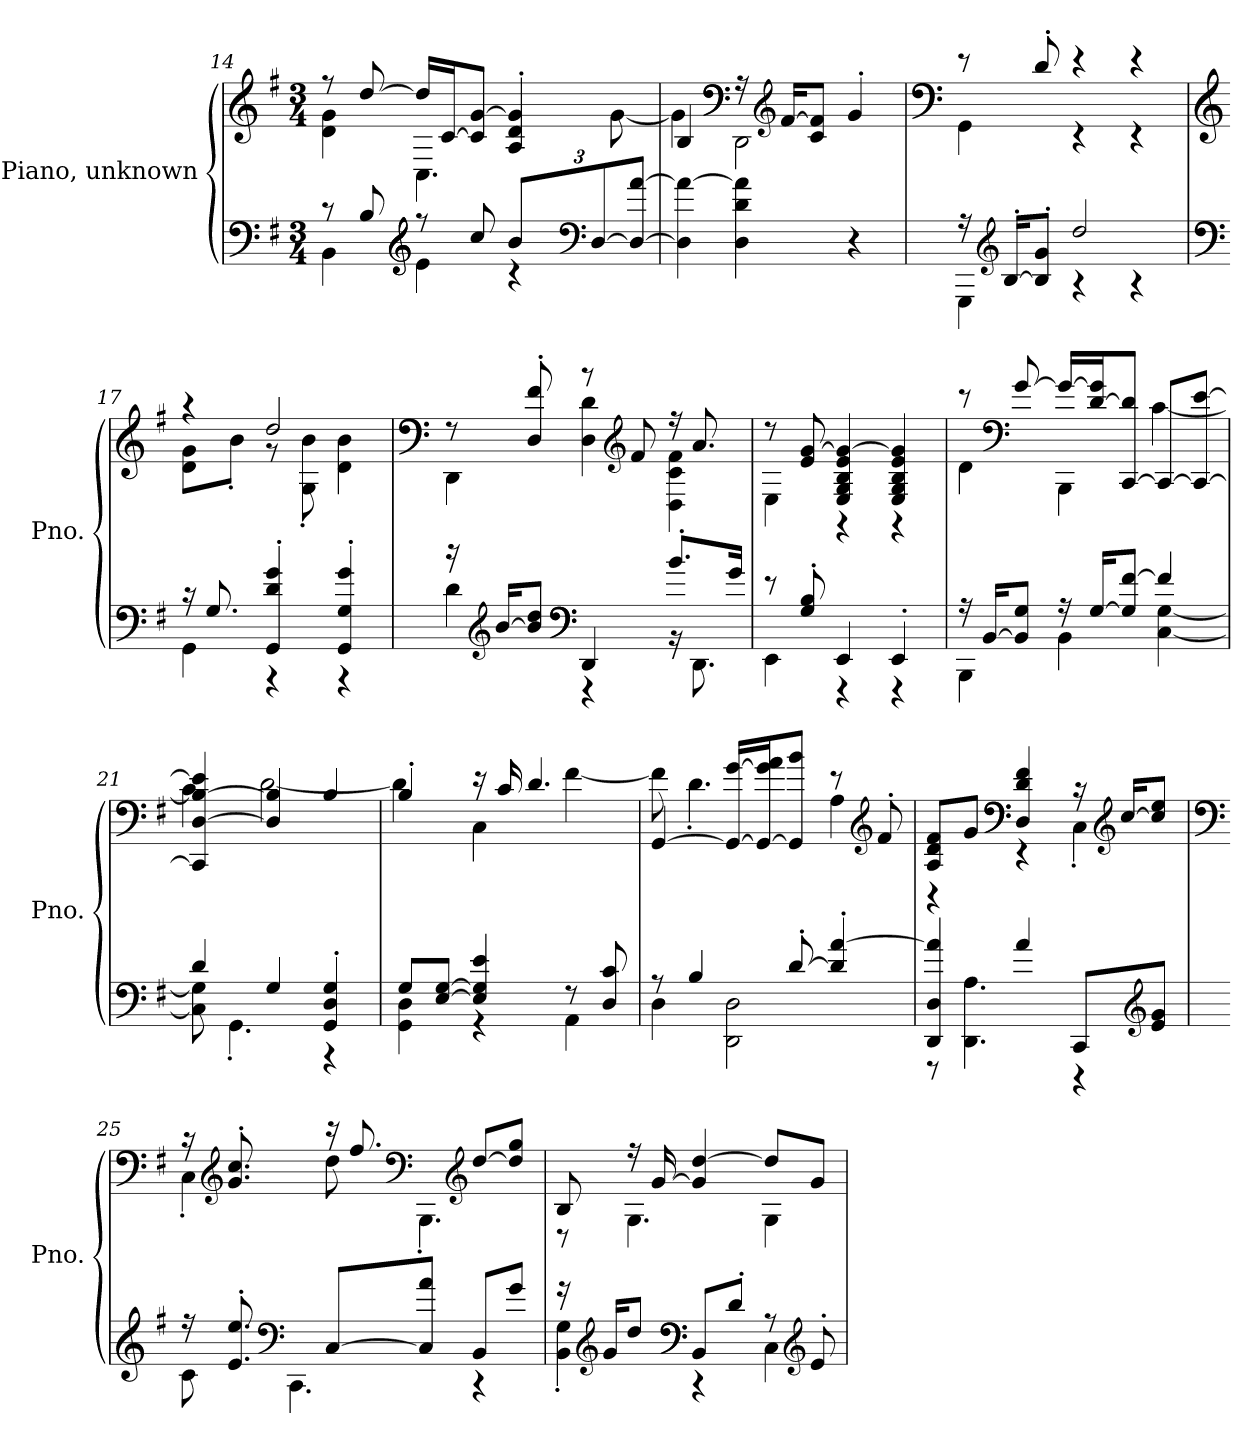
**kern	**kern
*part1	*part1
*staff2	*staff1
*I"Piano, unknown	*
*I'Pno.	*
*clefF4	*clefG2
*k[f#]	*k[f#]
*M3/4	*M3/4
=14	=14
*^	*^
8r	4BB\	8r	4d\ 4g\
8B/	.	[8dd/	.
*clefG2	*	*	*
8r	4e\	16dd/LL]	4.C\
.	.	[16c/J	.
8cc/	.	8c/] [8g/J	.
*Xbrackettup	*	*	*
12b/L	4r	4A/' 4d/' 4g/]'	.
*clefF4	*	*	*
[12D/	.	.	.
.	.	.	[8g\
12D/_ [12a/J	.	.	.
*v	*v	*	*
=15	=15	=15
4D\] 4a\_	4B/	4g\]
*	*clefF4	*
4D\ 4d\ 4a\]	16r	2DD\
*	*clefG2	*
.	[16f#/KL	.
.	8c/ 8f#/]J	.
4r	4g'/	.
!!LO:LB:g=z	!!
=16	=16	=16
*	*clefF4	*
*^	*	*
16r	4GGG\	8r	4GG\
*clefG2	*	*	*
[16B'/KL	.	.	.
8B/]' 8g/'J	.	8d'/	.
2dd/	4r	4r	4r
.	4r	4r	4r
=17	=17	=17	=17
*clefF4	*	*clefG2	*
16r	4GG\	4r	8d\ 8g\L
8.G/	.	.	.
.	.	.	8b'\J
4GG/' 4d/' 4g/'	4r	2dd/	8r
.	.	.	8G\' 8b\'
4GG/' 4G/' 4g/'	4r	.	4d\ 4b\
=18	=18	=18	=18
*	*	*clefF4	*
16r	4d\	8r	4DD\
*clefG2	*	*	*
[16b/KL	.	.	.
8b/] 8dd/J	.	8D/' 8f#/'	.
*clefF4	*	*	*
4DD/	4r	8r	4D\ 4d\
*	*	*clefG2	*
.	.	8f#/	.
8.b'/L	16r	16r	4D\ 4c\ 4f#\
.	8.DD\	8.a/	.
16g/Jk	.	.	.
=19	=19	=19	=19
8r	4EE\	8r	4E\
8G/' 8B/'	.	8e/ [8g/	.
4EE/	4r	4E/ 4G/ 4B/ 4e/ 4g/_	4r
4EE'/	4r	4E/ 4G/ 4B/ 4e/ 4g/]	4r
!!LO:PB:g=z	!!
=20	=20	=20	=20
16r	4BBB\	8r	4d\
[16BB/KL	.	.	.
*	*	*clefF4	*
8BB/] 8G/J	.	[8g/	.
16r	4BB\	16g/LL_	4BBB\
[16G/KL	.	[16d/ 16g/]J	.
8G/] [8f#/J	.	[8CC/ 8d/]J	.
4f#/]	[4C\ [4G\	8CC/L_	[4c\
.	.	8CC/_ [8e/J	.
=21	=21	=21	=21
4d/	8C\] 8G\]	4CC/] [4D/ [4B/ 4e/]	4c\]
.	4.GG'\	.	.
4G/	.	4D/] 4B/]	[2d\
4GG/' 4D/' 4G/'	4r	4B/	.
=22	=22	=22	=22
8G/L	4GG\ 4D\	4B'/	4d\]
[8E/ [8G/J	.	.	.
4E/] 4G/] 4e/	4r	16r	4C\
.	.	16c/	.
.	.	4.d/	.
8r	4AA\	.	[4f#\
8D/ 8c/	.	.	.
=23	=23	=23	=23
8r	4D\	[4GG/	8f#\]
4B/	.	.	4.d'\
.	2DD\ 2D\	16GG/_ [16g/LL	.
.	.	16GG/_ 16g/] 16a/J	.
[8d'/	.	8GG/] 8b/J	.
4d/]' [4a/'	.	8r	4A\
*	*	*clefG2	*
.	.	8f#'/	.
!!LO:LB:g=z	!!
=24	=24	=24	=24
4DD/ 4D/ 4a/]	8r	8A/ 8d/ 8f#/L	4r
.	4.DD\ 4.A\	8g/J	.
*	*	*clefF4	*
4a/	.	4D/ 4d/ 4f#/	4r
8CC/L	4r	16r	4C'\
*	*	*clefG2	*
.	.	[16cc/KL	.
*clefG2	*	*	*
8e/ 8g/J	.	8cc/] 8ee/J	.
=25	=25	=25	=25
*	*	*clefF4	*
16r	8c\	16r	4C'\
*	*	*clefG2	*
8.e/' 8.ee/'	.	8.g/' 8.cc/'	.
*clefF4	*	*	*
.	4.CC\	.	.
[8C/L	.	16r	8dd\
.	.	8.ff#/	.
*	*	*clefF4	*
8C/] 8a/J	.	.	4.BBB'\
*	*	*clefG2	*
8BB/L	4r	[8dd/L	.
8g/J	.	8dd/] 8gg/J	.
=26	=26	=26	=26
16r	4BB\' 4G\'	8B/	8r
*clefG2	*	*	*
16g/KL	.	.	.
8dd/J	.	16r	4.G\
.	.	[16g/	.
*clefF4	*	*	*
8BB/L	4r	4g/] [4dd/	.
8d'/J	.	.	.
8r	4C\	8dd/L]	4G\
*clefG2	*	*	*
8e'/	.	8g/J	.
*v	*v	*	*
*	*v	*v
=	=
*-	*-
